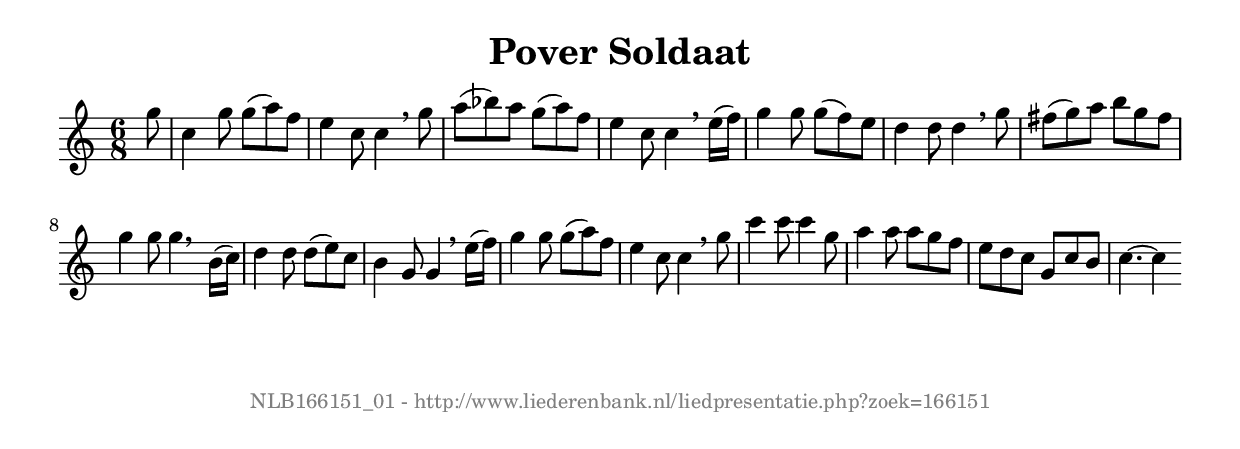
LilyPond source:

%
% produced by wce2krn 1.64 (7 June 2014)
%
\version"2.16"
#(append! paper-alist '(("long" . (cons (* 210 mm) (* 2000 mm)))))
#(set-default-paper-size "long")
sb = {\breathe}
mBreak = {\breathe }
bBreak = {\breathe }
x = {\once\override NoteHead #'style = #'cross }
gl=\glissando
itime={\override Staff.TimeSignature #'stencil = ##f }
ficta = {\once\set suggestAccidentals = ##t}
fine = {\once\override Score.RehearsalMark #'self-alignment-X = #1 \mark \markup {\italic{Fine}}}
dc = {\once\override Score.RehearsalMark #'self-alignment-X = #1 \mark \markup {\italic{D.C.}}}
dcf = {\once\override Score.RehearsalMark #'self-alignment-X = #1 \mark \markup {\italic{D.C. al Fine}}}
dcc = {\once\override Score.RehearsalMark #'self-alignment-X = #1 \mark \markup {\italic{D.C. al Coda}}}
ds = {\once\override Score.RehearsalMark #'self-alignment-X = #1 \mark \markup {\italic{D.S.}}}
dsf = {\once\override Score.RehearsalMark #'self-alignment-X = #1 \mark \markup {\italic{D.S. al Fine}}}
dsc = {\once\override Score.RehearsalMark #'self-alignment-X = #1 \mark \markup {\italic{D.S. al Coda}}}
pv = {\set Score.repeatCommands = #'((volta "1"))}
sv = {\set Score.repeatCommands = #'((volta "2"))}
tv = {\set Score.repeatCommands = #'((volta "3"))}
qv = {\set Score.repeatCommands = #'((volta "4"))}
xv = {\set Score.repeatCommands = #'((volta #f))}
\header{ tagline = ""
title = "Pover Soldaat"
}
\score {{
\key c \major
\relative g''
{
\set melismaBusyProperties = #'()
\partial 32*4
\time 6/8
\tempo 4=120
\override Score.MetronomeMark #'transparent = ##t
\override Score.RehearsalMark #'break-visibility = #(vector #t #t #f)
g8 c,4 g'8 g( a) f e4 c8 c4 \sb g'8 a( bes) a g( a) f e4 c8 c4 \mBreak
e16( f) g4 g8 g( f) e d4 d8 d4 \sb g8 fis( g) a b g fis g4 g8 g4 \bar":|:" \bBreak
b,16( c) d4 d8 d( e) c b4 g8 g4 \sb e'16( f) g4 g8 g( a) f e4 c8 c4 \mBreak
g'8 c4 c8 c4 g8 a4 a8 a g f e d c g c b c4.~ c4 \bar":|"
 }}
 \midi { }
 \layout {
            indent = 0.0\cm
}
}
\markup { \vspace #0 } \markup { \with-color #grey \fill-line { \center-column { \smaller "NLB166151_01 - http://www.liederenbank.nl/liedpresentatie.php?zoek=166151" } } }
